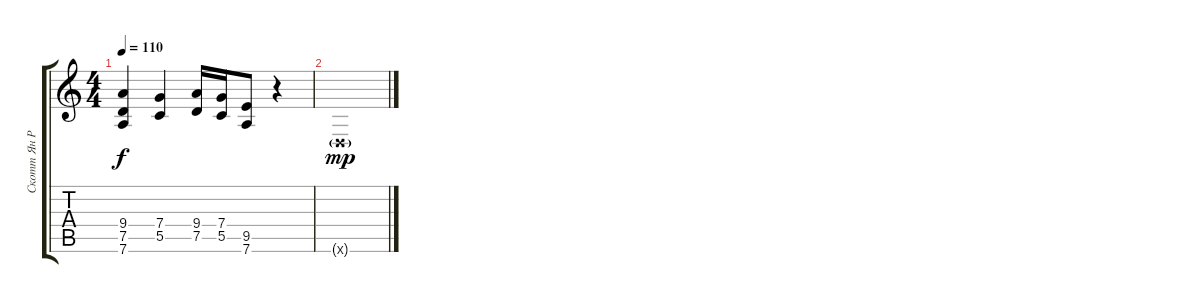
\track ("Скотт Ян Розенфелд" "Скотт Ян Р") {instrument distortionguitar}
\staff {score tabs}
\tuning (D4 A3 F3 C3 G2 D2) {hide}
\ts (4 4)
\tempo 110
\clef g2
\ks c
(9.4 7.5 7.6).4{dy f} (7.4 5.5).4 (9.4 7.5).16 (7.4 5.5).16 (9.5 7.6).8 r.4 |
0.6{g x}.1{dy mp}
